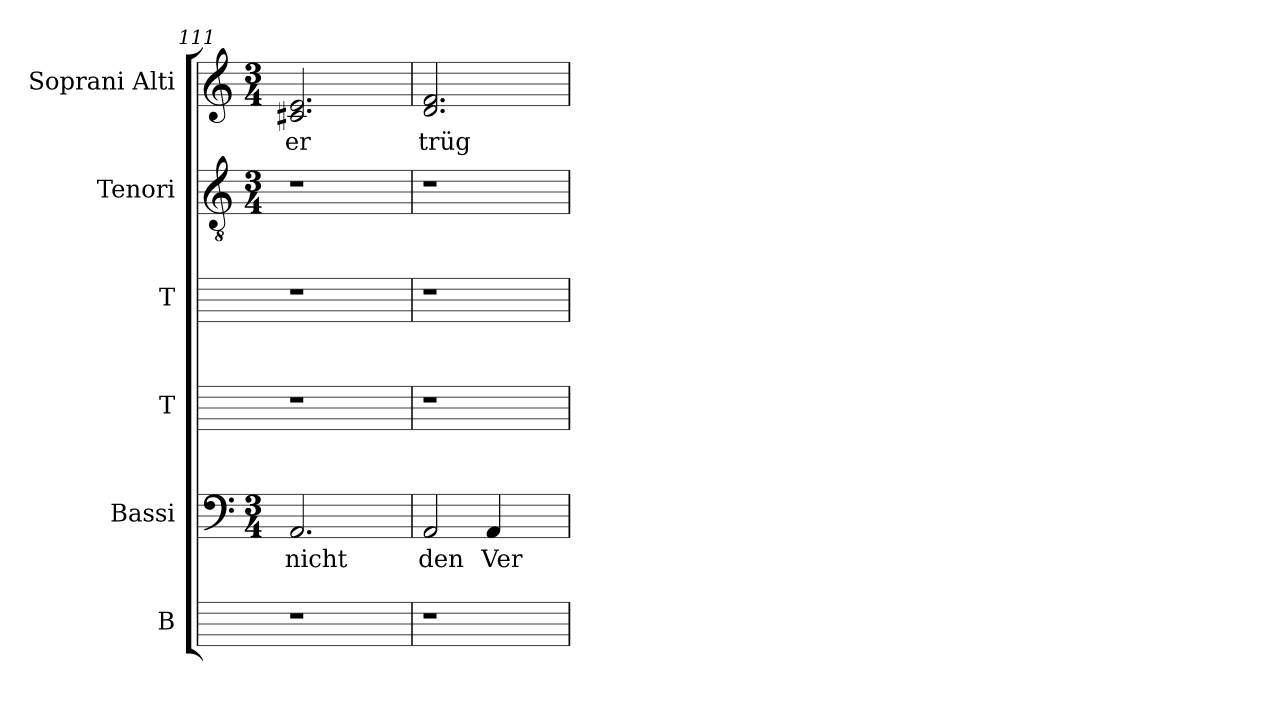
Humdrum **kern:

**kern	**kern	**text	**kern	**kern	**kern	**kern	**text
*part6	*part5	*part5	*part4	*part3	*part2	*part1	*part1
*staff6	*staff5	*staff5	*staff4	*staff3	*staff2	*staff1	*staff1
*I"B	*I"Bassi	*	*I"T	*I"T	*I"Tenori	*I"Soprani  Alti	*
*I'B	*I'B	*	*I'T	*I'T	*I'T	*I'S  A	*
!!LO:LB:g=z
*	*clefF4	*	*	*	*clefGv2	*clefG2	*
*	*k[]	*	*	*	*k[]	*k[]	*
*	*C:	*	*	*	*C:	*C:	*
*	*M3/4	*	*	*	*M3/4	*M3/4	*
=111	=111	=111	=111	=111	=111	=111	=111
!	!	!LO:LY:b:cj	!	!	!LO:N:vis=1	!	!LO:LY:b:cj
1r	2.AA/	nicht	1r	1r	2.r	2.e/ 2.c#X/	er
.	4ryy	.	.	.	4ryy	4ryy	.
=112	=112	=112	=112	=112	=112	=112	=112
!	!	!LO:LY:b:cj	!	!	!LO:N:vis=1	!	!LO:LY:b:cj
1r	2AA/	den	1r	1r	2.r	2.f/ 2.d/	trüg
!	!	!LO:LY:b:cj	!	!	!	!	!
.	4AA/	Ver-	.	.	.	.	.
.	4ryy	.	.	.	4ryy	4ryy	.
=	=	=	=	=	=	=	=
*-	*-	*-	*-	*-	*-	*-	*-
